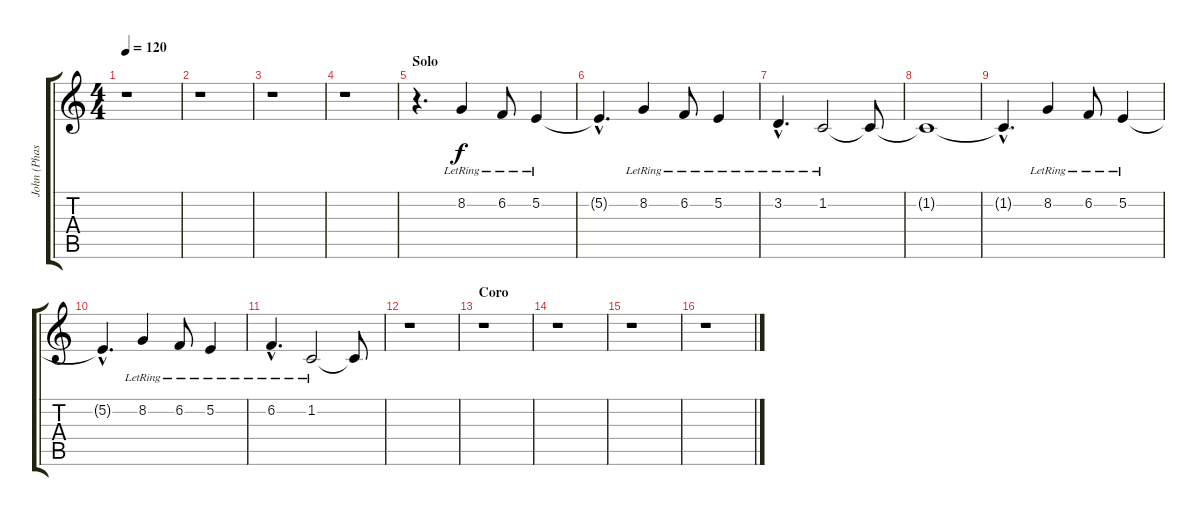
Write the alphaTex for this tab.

\track ("John (Phase)" "John (Phas") {instrument pad2warm}
\staff {score tabs}
\tuning (E4 B3 G3 D3 A2 E2) {hide}
\ts (4 4)
\tempo 120
\clef g2
\ks c
r.1{dy f} |
r.1 |
r.1 |
r.1 |
\section ("" "Solo")
r.4{d} 8.2{lr}.4 6.2{lr}.8 5.2{lr}.4 |
5.2{hac t}.4{d} 8.2{lr}.4 6.2{lr}.8 5.2{lr}.4 |
3.2{hac lr}.4{d} 1.2{lr}.2 1.2{t}.8 |
1.2{t}.1 |
1.2{hac t}.4{d} 8.2{lr}.4 6.2{lr}.8 5.2{lr}.4 |
5.2{hac t}.4{d} 8.2{lr}.4 6.2{lr}.8 5.2{lr}.4 |
6.2{hac lr}.4{d} 1.2{lr}.2 1.2{t}.8 |
r.1 |
\section ("" "Coro")
r.1 |
r.1 |
r.1 |
r.1
